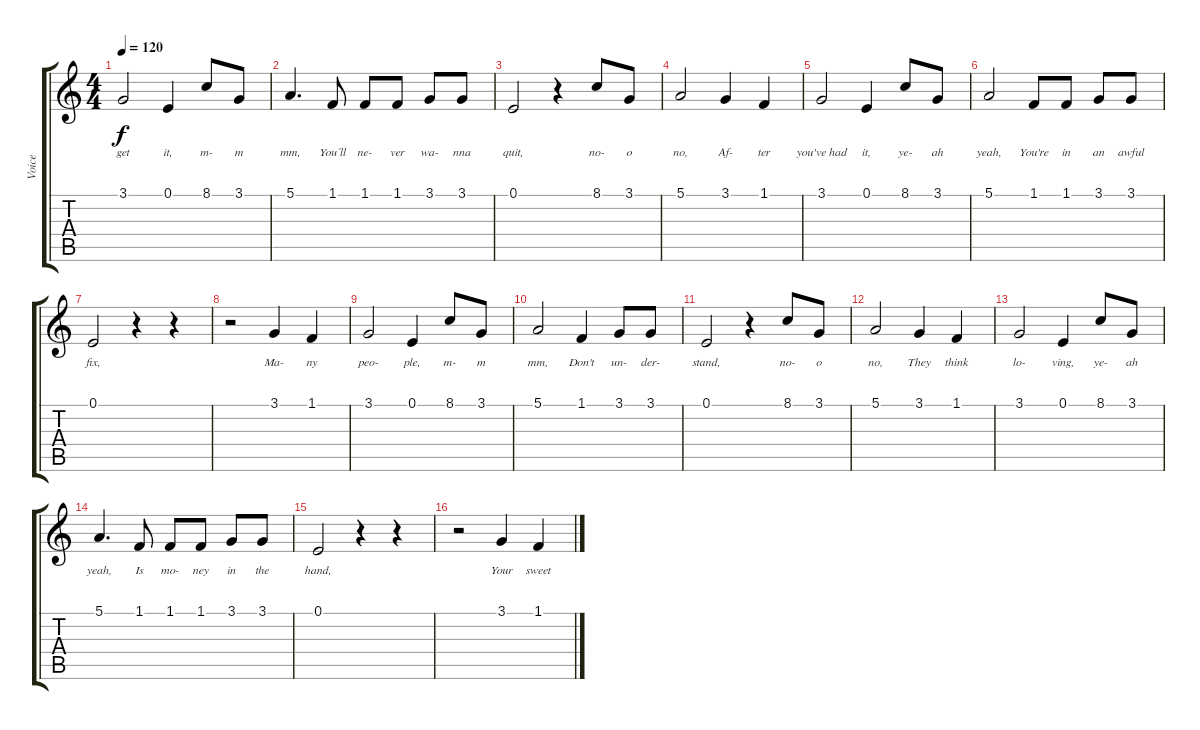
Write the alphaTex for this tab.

\track ("Voice" "Voice") {instrument altosax}
\staff {score tabs}
\tuning (E4 B3 G3 D3 A2 E2) {hide}
\ts (4 4)
\tempo 120
\clef g2
\ks c
3.1.2{lyrics (0 "get") lyrics (1 "") lyrics (2 "") lyrics (3 "") lyrics (4 "") dy f} 0.1.4{lyrics (0 "it,") lyrics (1 "") lyrics (2 "") lyrics (3 "") lyrics (4 "")} 8.1.8{lyrics (0 "m-") lyrics (1 "") lyrics (2 "") lyrics (3 "") lyrics (4 "")} 3.1.8{lyrics (0 "m") lyrics (1 "") lyrics (2 "") lyrics (3 "") lyrics (4 "")} |
5.1.4{d lyrics (0 "mm,") lyrics (1 "") lyrics (2 "") lyrics (3 "") lyrics (4 "")} 1.1.8{lyrics (0 "You´ll") lyrics (1 "") lyrics (2 "") lyrics (3 "") lyrics (4 "")} 1.1.8{lyrics (0 "ne-") lyrics (1 "") lyrics (2 "") lyrics (3 "") lyrics (4 "")} 1.1.8{lyrics (0 "ver") lyrics (1 "") lyrics (2 "") lyrics (3 "") lyrics (4 "")} 3.1.8{lyrics (0 "wa-") lyrics (1 "") lyrics (2 "") lyrics (3 "") lyrics (4 "")} 3.1.8{lyrics (0 "nna") lyrics (1 "") lyrics (2 "") lyrics (3 "") lyrics (4 "")} |
0.1.2{lyrics (0 "quit,") lyrics (1 "") lyrics (2 "") lyrics (3 "") lyrics (4 "")} r.4 8.1.8{lyrics (0 "no-") lyrics (1 "") lyrics (2 "") lyrics (3 "") lyrics (4 "")} 3.1.8{lyrics (0 "o") lyrics (1 "") lyrics (2 "") lyrics (3 "") lyrics (4 "")} |
5.1.2{lyrics (0 "no,") lyrics (1 "") lyrics (2 "") lyrics (3 "") lyrics (4 "")} 3.1.4{lyrics (0 "Af-") lyrics (1 "") lyrics (2 "") lyrics (3 "") lyrics (4 "")} 1.1.4{lyrics (0 "ter") lyrics (1 "") lyrics (2 "") lyrics (3 "") lyrics (4 "")} |
3.1.2{lyrics (0 "you've had") lyrics (1 "") lyrics (2 "") lyrics (3 "") lyrics (4 "")} 0.1.4{lyrics (0 "it,") lyrics (1 "") lyrics (2 "") lyrics (3 "") lyrics (4 "")} 8.1.8{lyrics (0 "ye-") lyrics (1 "") lyrics (2 "") lyrics (3 "") lyrics (4 "")} 3.1.8{lyrics (0 "ah") lyrics (1 "") lyrics (2 "") lyrics (3 "") lyrics (4 "")} |
5.1.2{lyrics (0 "yeah,") lyrics (1 "") lyrics (2 "") lyrics (3 "") lyrics (4 "")} 1.1.8{lyrics (0 "You're") lyrics (1 "") lyrics (2 "") lyrics (3 "") lyrics (4 "")} 1.1.8{lyrics (0 "in") lyrics (1 "") lyrics (2 "") lyrics (3 "") lyrics (4 "")} 3.1.8{lyrics (0 "an") lyrics (1 "") lyrics (2 "") lyrics (3 "") lyrics (4 "")} 3.1.8{lyrics (0 "awful") lyrics (1 "") lyrics (2 "") lyrics (3 "") lyrics (4 "")} |
0.1.2{lyrics (0 "fix,") lyrics (1 "") lyrics (2 "") lyrics (3 "") lyrics (4 "")} r.4 r.4 |
r.2 3.1.4{lyrics (0 "Ma-") lyrics (1 "") lyrics (2 "") lyrics (3 "") lyrics (4 "")} 1.1.4{lyrics (0 "ny") lyrics (1 "") lyrics (2 "") lyrics (3 "") lyrics (4 "")} |
3.1.2{lyrics (0 "peo-") lyrics (1 "") lyrics (2 "") lyrics (3 "") lyrics (4 "")} 0.1.4{lyrics (0 "ple,") lyrics (1 "") lyrics (2 "") lyrics (3 "") lyrics (4 "")} 8.1.8{lyrics (0 "m-") lyrics (1 "") lyrics (2 "") lyrics (3 "") lyrics (4 "")} 3.1.8{lyrics (0 "m") lyrics (1 "") lyrics (2 "") lyrics (3 "") lyrics (4 "")} |
5.1.2{lyrics (0 "mm,") lyrics (1 "") lyrics (2 "") lyrics (3 "") lyrics (4 "")} 1.1.4{lyrics (0 "Don't") lyrics (1 "") lyrics (2 "") lyrics (3 "") lyrics (4 "")} 3.1.8{lyrics (0 "un-") lyrics (1 "") lyrics (2 "") lyrics (3 "") lyrics (4 "")} 3.1.8{lyrics (0 "der-") lyrics (1 "") lyrics (2 "") lyrics (3 "") lyrics (4 "")} |
0.1.2{lyrics (0 "stand,") lyrics (1 "") lyrics (2 "") lyrics (3 "") lyrics (4 "")} r.4 8.1.8{lyrics (0 "no-") lyrics (1 "") lyrics (2 "") lyrics (3 "") lyrics (4 "")} 3.1.8{lyrics (0 "o") lyrics (1 "") lyrics (2 "") lyrics (3 "") lyrics (4 "")} |
5.1.2{lyrics (0 "no,") lyrics (1 "") lyrics (2 "") lyrics (3 "") lyrics (4 "")} 3.1.4{lyrics (0 "They") lyrics (1 "") lyrics (2 "") lyrics (3 "") lyrics (4 "")} 1.1.4{lyrics (0 "think") lyrics (1 "") lyrics (2 "") lyrics (3 "") lyrics (4 "")} |
3.1.2{lyrics (0 "lo-") lyrics (1 "") lyrics (2 "") lyrics (3 "") lyrics (4 "")} 0.1.4{lyrics (0 "ving,") lyrics (1 "") lyrics (2 "") lyrics (3 "") lyrics (4 "")} 8.1.8{lyrics (0 "ye-") lyrics (1 "") lyrics (2 "") lyrics (3 "") lyrics (4 "")} 3.1.8{lyrics (0 "ah") lyrics (1 "") lyrics (2 "") lyrics (3 "") lyrics (4 "")} |
5.1.4{d lyrics (0 "yeah,") lyrics (1 "") lyrics (2 "") lyrics (3 "") lyrics (4 "")} 1.1.8{lyrics (0 "Is") lyrics (1 "") lyrics (2 "") lyrics (3 "") lyrics (4 "")} 1.1.8{lyrics (0 "mo-") lyrics (1 "") lyrics (2 "") lyrics (3 "") lyrics (4 "")} 1.1.8{lyrics (0 "ney") lyrics (1 "") lyrics (2 "") lyrics (3 "") lyrics (4 "")} 3.1.8{lyrics (0 "in") lyrics (1 "") lyrics (2 "") lyrics (3 "") lyrics (4 "")} 3.1.8{lyrics (0 "the") lyrics (1 "") lyrics (2 "") lyrics (3 "") lyrics (4 "")} |
0.1.2{lyrics (0 "hand,") lyrics (1 "") lyrics (2 "") lyrics (3 "") lyrics (4 "")} r.4 r.4 |
r.2 3.1.4{lyrics (0 "Your") lyrics (1 "") lyrics (2 "") lyrics (3 "") lyrics (4 "")} 1.1.4{lyrics (0 "sweet") lyrics (1 "") lyrics (2 "") lyrics (3 "") lyrics (4 "")}
